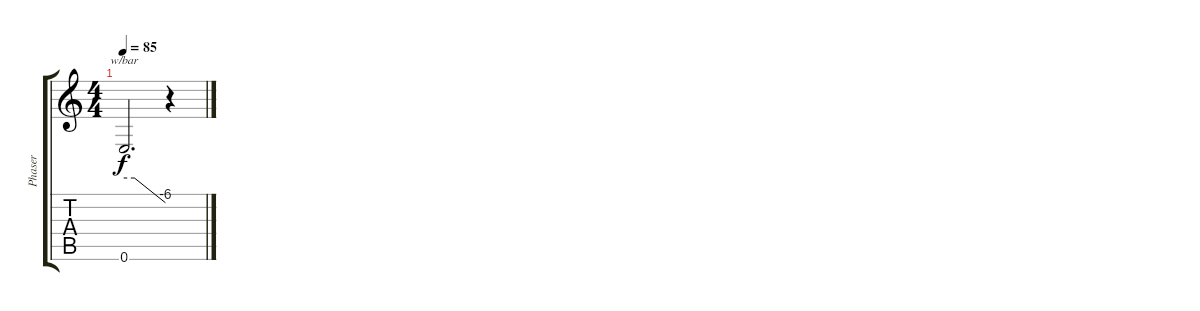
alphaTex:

\track ("Phaser" "Phaser") {instrument overdrivenguitar}
\staff {score tabs}
\tuning (E4 B3 G3 D3 A2 E2) {hide}
\ts (4 4)
\tempo 85
\clef g2
\ks c
0.6.2{d tbe (custom default 0 0 15 0 60 -24) dy f} r.4
